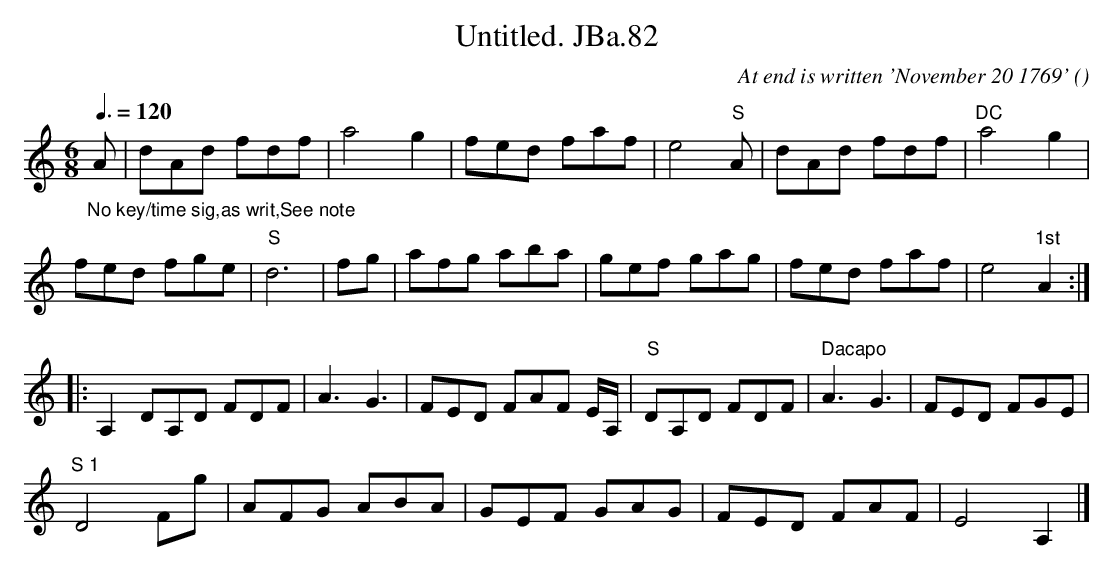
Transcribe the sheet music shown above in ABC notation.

X:1
T:Untitled. JBa.82
M:6/8
L:1/8
Q:3/8=120
C:At end is written 'November 20 1769'
O:
K:A minor
"_No key/time sig,as writ,See note"
A|dAd fdf|a4g2|fed faf|e4"S"A|dAd fdf|"DC" a4g2|
fed fge|"S"d6|\
fg|afg aba|gef gag|fed faf|e4"1st"A2:|
|:A,2 DA,D FDF|A3G3|FED FAF E/A,/|\
"S" DA,D FDF|" Dacapo"A3G3|FED FGE|
"S 1"D4 Fg|AFG ABA|\
GEF GAG|FED FAF|E4A,2|]
